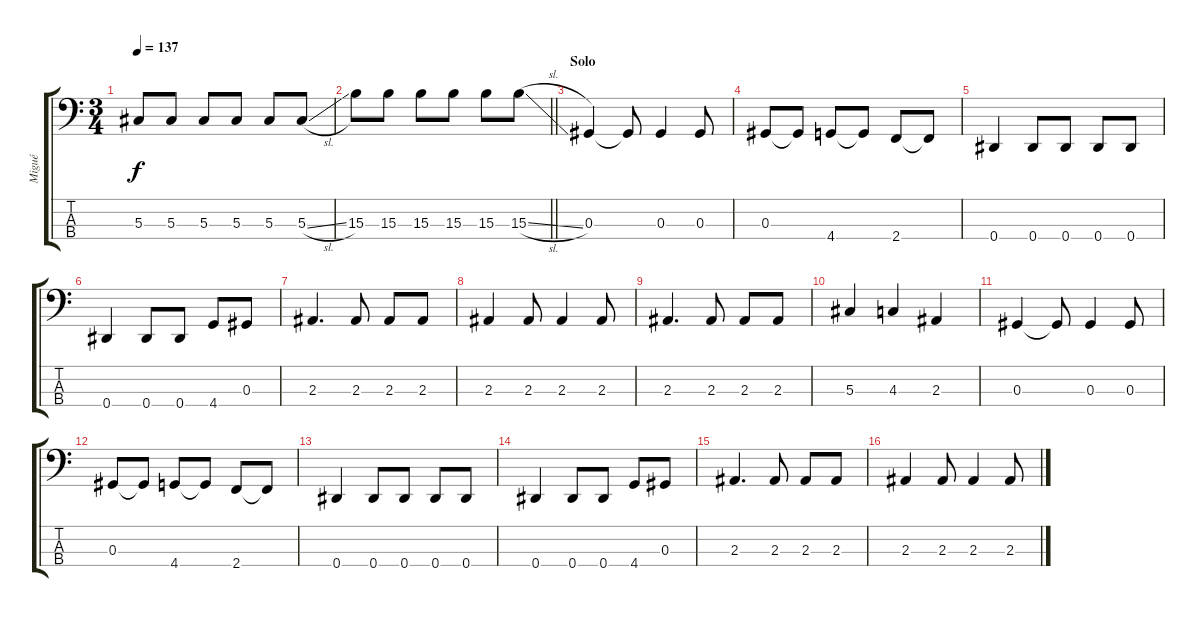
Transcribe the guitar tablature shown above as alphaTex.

\track ("Migué" "Migué") {instrument electricbassfinger}
\staff {score tabs}
\tuning (Gb2 Db2 Ab1 Eb1) {hide}
\ts (3 4)
\tempo 137
\clef f4
\ks c
5.3.8{dy f} 5.3.8 5.3.8 5.3.8 5.3.8 5.3{sl}.8 |
\barLineRight lightlight
15.3.8 15.3.8 15.3.8 15.3.8 15.3.8 15.3{sl}.8 |
\section ("" "Solo")
0.3.4 0.3{t}.8 0.3.4 0.3.8 |
0.3.8 0.3{t}.8 4.4.8 4.4{t}.8 2.4.8 2.4{t}.8 |
0.4.4 0.4.8 0.4.8 0.4.8 0.4.8 |
0.4.4 0.4.8 0.4.8 4.4.8 0.3.8 |
2.3.4{d} 2.3.8 2.3.8 2.3.8 |
2.3.4 2.3.8 2.3.4 2.3.8 |
2.3.4{d} 2.3.8 2.3.8 2.3.8 |
5.3.4 4.3.4 2.3.4 |
0.3.4 0.3{t}.8 0.3.4 0.3.8 |
0.3.8 0.3{t}.8 4.4.8 4.4{t}.8 2.4.8 2.4{t}.8 |
0.4.4 0.4.8 0.4.8 0.4.8 0.4.8 |
0.4.4 0.4.8 0.4.8 4.4.8 0.3.8 |
2.3.4{d} 2.3.8 2.3.8 2.3.8 |
2.3.4 2.3.8 2.3.4 2.3.8
